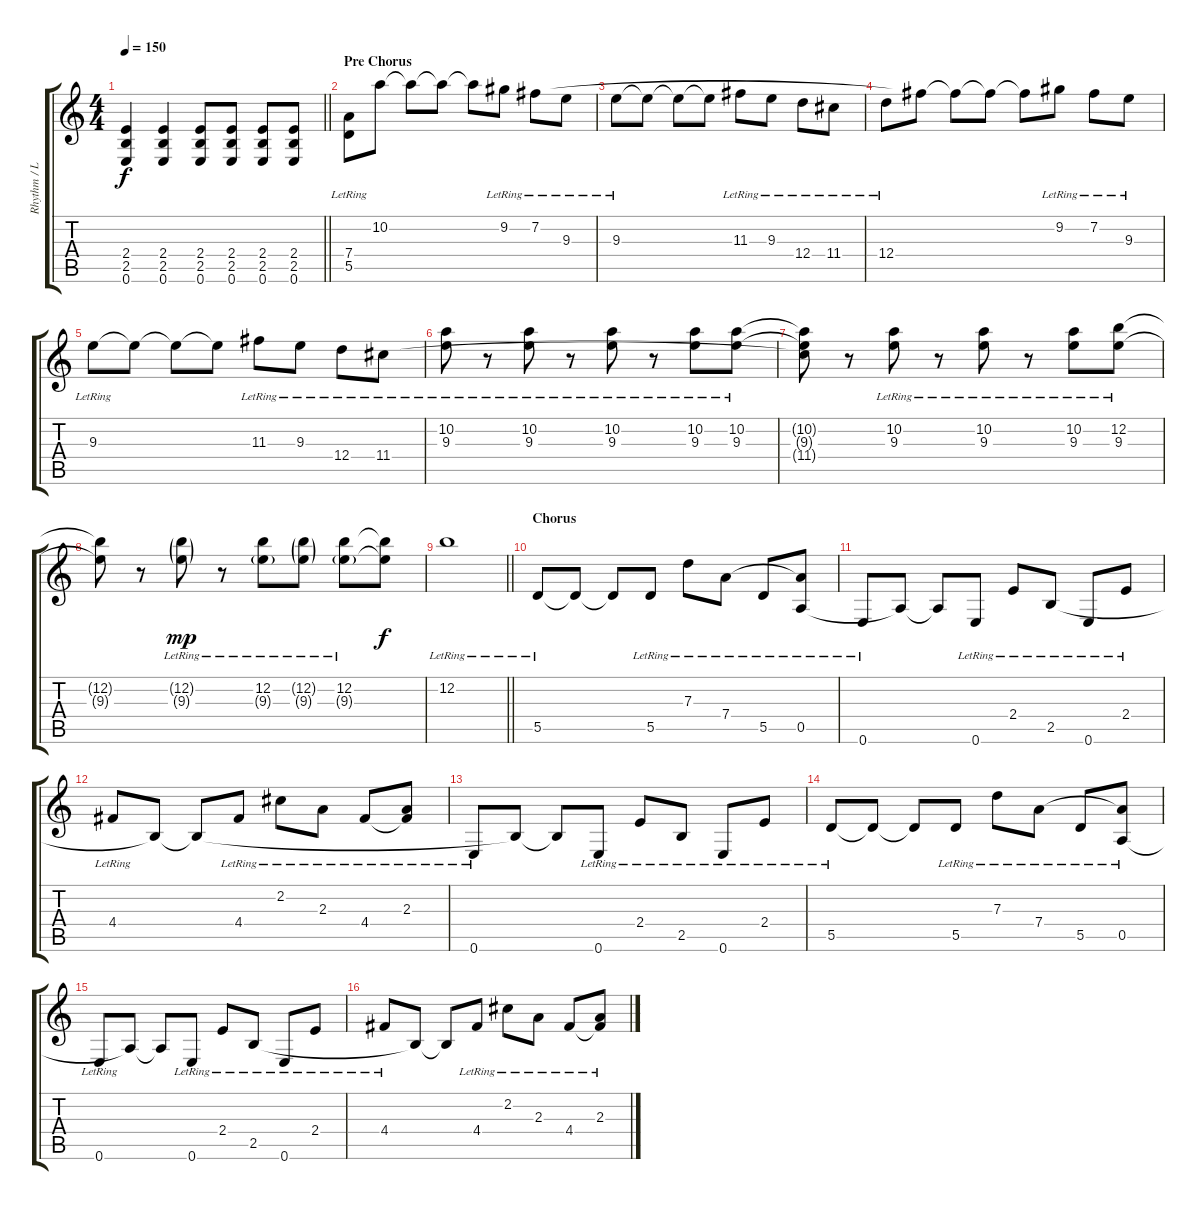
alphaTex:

\track ("Rhythm / Lead" "Rhythm / L") {instrument electricguitarclean}
\staff {score tabs}
\tuning (E4 B3 G3 D3 A2 E2) {hide}
\ts (4 4)
\tempo 150
\clef g2
\barLineRight lightlight
\ks c
(2.4 2.5 0.6).4{dy f} (2.4 2.5 0.6).4 (2.4 2.5 0.6).8 (2.4 2.5 0.6).8 (2.4 2.5 0.6).8 (2.4 2.5 0.6).8 |
\section ("" "Pre Chorus")
(7.4{lr} 5.5{lr}).8 10.2.8 10.2{t}.8 10.2{t}.8 10.2{t}.8 9.2{lr}.8 7.2{lr}.8 9.3{lr}.8 |
9.3{lr}.8 9.3{t}.8 9.3{t}.8 9.3{t}.8 11.3{lr}.8 9.3{lr}.8 12.4{lr}.8 11.4{lr}.8 |
12.4{lr}.8 7.2{t}.8 7.2{t}.8 7.2{t}.8 7.2{t}.8 9.2{lr}.8 7.2{lr}.8 9.3{lr}.8 |
9.3{lr}.8 9.3{t}.8 9.3{t}.8 9.3{t}.8 11.3{lr}.8 9.3{lr}.8 12.4{lr}.8 11.4{lr}.8 |
(10.2{lr} 9.3{lr}).8 r.8 (10.2{lr} 9.3{lr}).8 r.8 (10.2{lr} 9.3{lr}).8 r.8 (10.2{lr} 9.3{lr}).8 (10.2{lr} 9.3{lr}).8 |
(10.2{t} 9.3{t} 11.4{t}).8 r.8 (10.2{lr} 9.3{lr}).8 r.8 (10.2{lr} 9.3{lr}).8 r.8 (10.2{lr} 9.3{lr}).8 (12.2{lr} 9.3{lr}).8 |
(12.2{t} 9.3{t}).8 r.8 (12.2{g lr} 9.3{g lr}).8{dy mp} r.8 (12.2{lr} 9.3{g lr}).8 (12.2{g lr} 9.3{g lr}).8 (12.2{lr} 9.3{g lr}).8 (12.2{t} 9.3{t}).8{dy f} |
\barLineRight lightlight
12.2{lr}.1 |
\section ("" "Chorus")
5.5{lr}.8{volume 7 instrument electricguitarclean} 5.5{t}.8 5.5{t}.8 5.5{lr}.8 7.3{lr}.8 7.4{lr}.8 5.5{lr}.8 (7.4{t} 0.5{lr}).8 |
0.6{lr}.8 0.5{t}.8 0.5{t}.8 0.6{lr}.8 2.4{lr}.8 2.5{lr}.8 0.6{lr}.8 2.4{lr}.8 |
4.4{lr}.8 2.5{t}.8 2.5{t}.8 4.4{lr}.8 2.2{lr}.8 2.3{lr}.8 4.4{lr}.8 (2.3{lr} 4.4{t}).8 |
0.6{lr}.8 2.5{t}.8 2.5{t}.8 0.6{lr}.8 2.4{lr}.8 2.5{lr}.8 0.6{lr}.8 2.4{lr}.8 |
5.5{lr}.8 5.5{t}.8 5.5{t}.8 5.5{lr}.8 7.3{lr}.8 7.4{lr}.8 5.5{lr}.8 (7.4{t} 0.5{lr}).8 |
0.6{lr}.8 0.5{t}.8 0.5{t}.8 0.6{lr}.8 2.4{lr}.8 2.5{lr}.8 0.6{lr}.8 2.4{lr}.8 |
4.4{lr}.8 2.5{t}.8 2.5{t}.8 4.4{lr}.8 2.2{lr}.8 2.3{lr}.8 4.4{lr}.8 (2.3{lr} 4.4{t}).8
